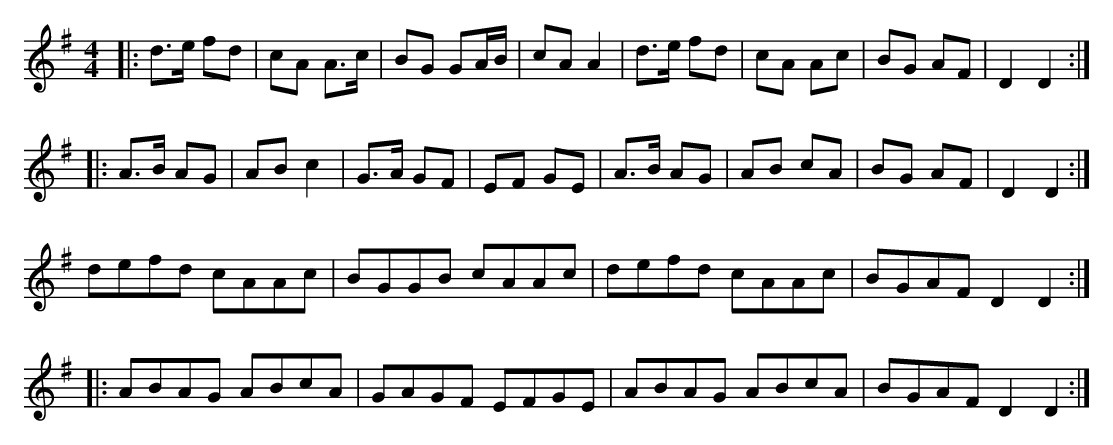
X:1
M:4/4
K:Dmix
|:d>e fd|cA A>c|BG GA/B/|cA A2|d>e fd|cA Ac|BG AF|D2 D2:|
|:A>B AG|AB c2|G>A GF|EF GE|A>B AG|AB cA|BG AF|D2 D2:|
defd cAAc|BGGB cAAc|defd cAAc|BGAF D2D2:|
|:ABAG ABcA|GAGF EFGE|ABAG ABcA|BGAF D2D2:|
